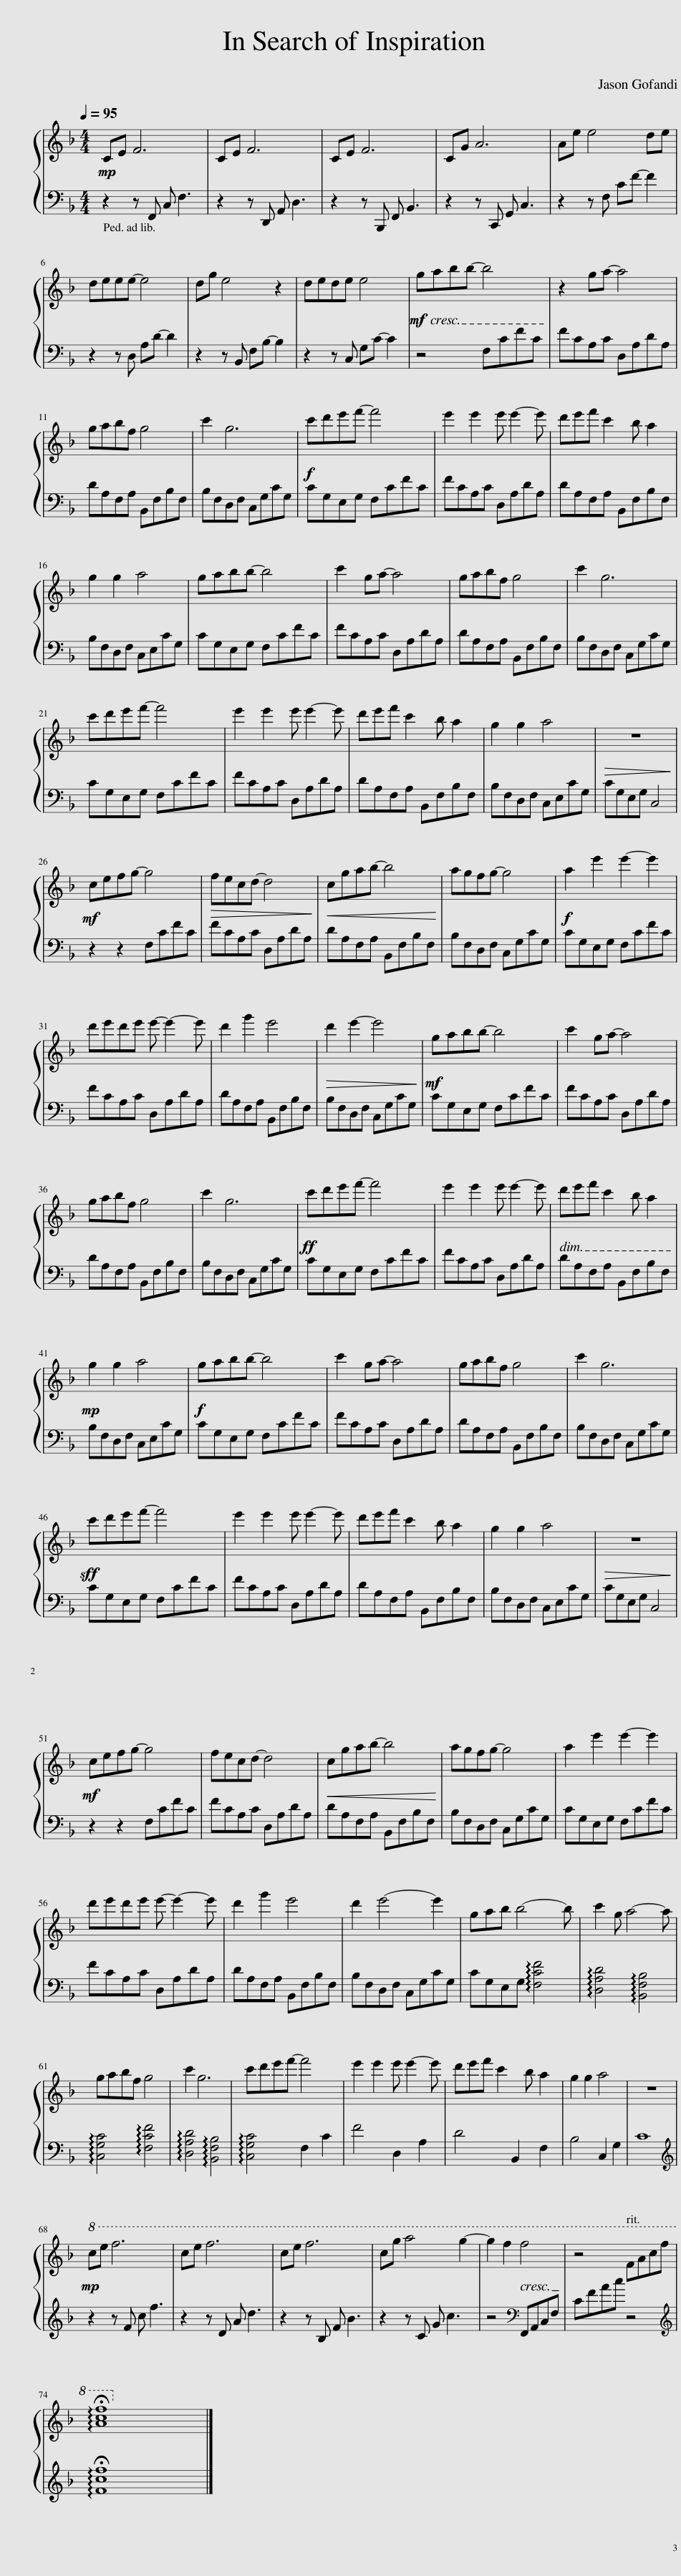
X:1
%%score { 1 | 2 }
L:1/8
Q:1/4=95
M:4/4
I:linebreak $
K:F
V:1 treble
V:2 bass
V:1
!mp! CE F6 | CE F6 | CE F6 | CG A6 | Ae e4 de |$ %5
 deee- e4 | dg e4 z2 | dede e4 |!mf! gabb- b4 | z2 ga- a4 |$ %10
 gabf g4 | c'2 g6 |!f! c'd'e'f'- f'4 | e'2 e'2 e' e'2- e' | d'e'f' c'2 b a2 |$ %15
 g2 g2 a4 | gabb- b4 | c'2 ga- a4 | gabf g4 | c'2 g6 |$ %20
 c'd'e'f'- f'4 | e'2 e'2 e' e'2- e' | d'e'f' c'2 b a2 | g2 g2 a4 |!>(! z8!>)! |$ %25
!mf! cefg- g4 |!>(! fecd- d4!>)! |!<(! cgab- b4!<)! | agfg- g4 |!f! a2 e'2 e'2- e'2 |$ %30
 d'e'd'e' e'- e'2- e' | d'2 g'2 e'4 |!>(! d'2 e'2- e'4!>)! |!mf! gabb- b4 | c'2 ga- a4 |$ %35
 gabf g4 | c'2 g6 |!ff! c'd'e'f'- f'4 | e'2 e'2 e' e'2- e' | d'e'f' c'2 b a2 |$ %40
!mp! g2 g2 a4 |!f! gabb- b4 | c'2 ga- a4 | gabf g4 | c'2 g6 |$ %45
 c'd'e'f'- f'4 | e'2 e'2 e' e'2- e' | d'e'f' c'2 b a2 | g2 g2 a4 |!>(! z8!>)! |$ %50
!mf! cefg- g4 | fecd- d4 |!<(! cgab- b4!<)! | agfg- g4 | a2 e'2 e'2- e'2 |$ %55
 d'e'd'e' e'- e'2- e' | d'2 g'2 e'4 | d'2 e'4- e'2 | gab b4- b | c'2 g a4- a |$ %60
 gabf g4 | c'2 g6 | c'd'e'f'- f'4 | e'2 e'2 e' e'2- e' | d'e'f' c'2 b a2 | %65
 g2 g2 a4 | z8 |$!mp!!8va(! c'e' f'6 | c'e' f'6 | c'e' f'6 | %70
 c'g' a'4 g'2- | g'2 f'2 f'4 | z4 fac'f' |$ !arpeggio!!fermata![ac'f']8!8va)! |] %74
V:2
 z2 z F,, C, F,3 | z2 z D,, A,, D,3 | z2 z B,,, F,, B,,3 | z2 z C,, G,, C,3 | z2 z F, CF- F2 |$ %5
 z2 z D, A,D- D2 | z2 z B,, F,B,- B,2 | z2 z C, G,C- C2 | z4 F,CFC | FCA,C D,A,DA, |$ %10
 DA,F,A, B,,F,B,F, | B,F,D,F, C,G,CG, | CG,E,G, F,CFC | FCA,C D,A,DA, | DA,F,A, B,,F,B,F, |$ %15
 B,F,D,F, C,E,CG, | CG,E,G, F,CFC | FCA,C D,A,DA, | DA,F,A, B,,F,B,F, | B,F,D,F, C,G,CG, |$ %20
 CG,E,G, F,CFC | FCA,C D,A,DA, | DA,F,A, B,,F,B,F, | B,F,D,F, C,E,CG, | CG,E,G, C,4 |$ %25
 z2 z2 F,CFC | FCA,C D,A,DA, | DA,F,A, B,,F,B,F, | B,F,D,F, C,G,CG, | CG,E,G, F,CFC |$ %30
 FCA,C D,A,DA, | DA,F,A, B,,F,B,F, | B,F,D,F, C,G,CG, | CG,E,G, F,CFC | FCA,C D,A,DA, |$ %35
 DA,F,A, B,,F,B,F, | B,F,D,F, C,G,CG, | CG,E,G, F,CFC | FCA,C D,A,DA, | DA,F,A, B,,F,B,F, |$ %40
 B,F,D,F, C,E,CG, | CG,E,G, F,CFC | FCA,C D,A,DA, | DA,F,A, B,,F,B,F, | B,F,D,F, C,G,CG, |$ %45
 CG,E,G, F,CFC | FCA,C D,A,DA, | DA,F,A, B,,F,B,F, | B,F,D,F, C,E,CG, | CG,E,G, C,4 |$ %50
 z2 z2 F,CFC | FCA,C D,A,DA, | DA,F,A, B,,F,B,F, | B,F,D,F, C,G,CG, | CG,E,G, F,CFC |$ %55
 FCA,C D,A,DA, | DA,F,A, B,,F,B,F, | B,F,D,F, C,G,CG, | CG,E,G, !arpeggio![F,CF]4 | !arpeggio![D,A,D]4 !arpeggio![B,,F,B,]4 |$ %60
 !arpeggio![C,G,C]4 !arpeggio![F,CF]4 | !arpeggio![D,A,D]4 !arpeggio![B,,F,B,]4 | !arpeggio![C,G,C]4 F,2 C2 | F4 D,2 A,2 | D4 B,,2 F,2 | %65
 B,4 C,2 G,2 | C8 |$[K:treble] z2 z F c f3 | z2 z D A d3 | z2 z B, F B3 | %70
 z2 z C G c3 | z4[K:bass] F,,A,,C,F, | CFAc z4 |$[K:treble] !arpeggio!!fermata![Fcf]8 |] %74
